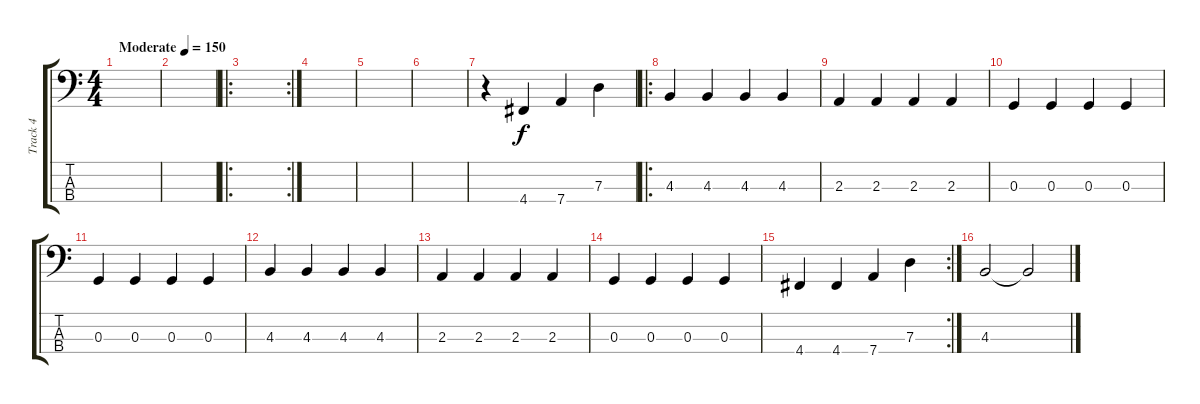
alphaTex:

\track ("Track 4" "Track 4") {instrument fretlessbass}
\staff {score tabs}
\tuning (F2 C2 G1 D1) {hide}
\ts (4 4)
\tempo (150 "Moderate")
\clef f4
\ks c
|
|
\ro
\rc 2
|
|
|
|
r.4 4.4.4 7.4.4 7.3.4 |
\ro
4.3.4 4.3.4 4.3.4 4.3.4 |
2.3.4 2.3.4 2.3.4 2.3.4 |
0.3.4 0.3.4 0.3.4 0.3.4 |
0.3.4 0.3.4 0.3.4 0.3.4 |
4.3.4 4.3.4 4.3.4 4.3.4 |
2.3.4 2.3.4 2.3.4 2.3.4 |
0.3.4 0.3.4 0.3.4 0.3.4 |
\rc 2
4.4.4 4.4.4 7.4.4 7.3.4 |
4.3.2 4.3{t}.2
